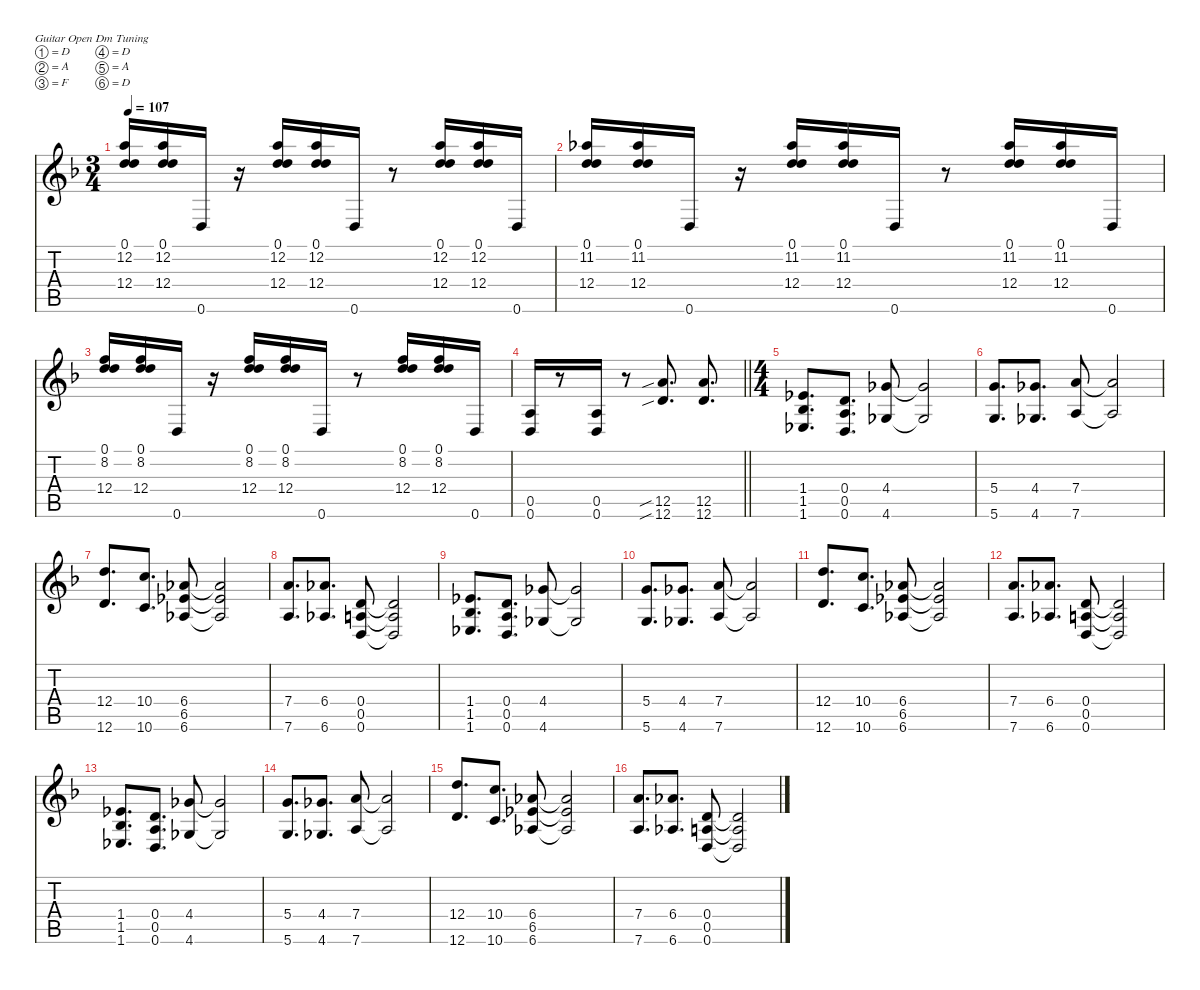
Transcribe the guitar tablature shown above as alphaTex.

\hideDynamics
\bracketExtendMode nobrackets
\singleTrackTrackNamePolicy hidden
\multiTrackTrackNamePolicy hidden
\firstSystemTrackNameMode fullname
\firstSystemTrackNameOrientation horizontal
\otherSystemsTrackNameOrientation horizontal
\track ("Guitar 1" "E-Gt") {defaultSystemsLayout 8 instrument distortionguitar}
\staff {score tabs}
\tuning (D4 A3 F3 D3 A2 D2)
\ts (3 4)
\beaming (8 2 2 2)
\tempo 107
\clef g2
\ks dminor
(12.2{acc forcenatural} 12.4{acc forcenatural} 0.1{acc forcenatural}).16{dy f instrument distortionguitar beam Up} (12.2{acc forcenatural} 12.4{acc forcenatural} 0.1{acc forcenatural}).16{beam Up} 0.6{acc forcenatural}.16{beam Up} r.16{beam Up} (12.2{acc forcenatural} 12.4{acc forcenatural} 0.1{acc forcenatural}).16{beam Up} (12.2{acc forcenatural} 12.4{acc forcenatural} 0.1{acc forcenatural}).16{beam Up} 0.6{acc forcenatural}.16{beam Up} r.8{beam Up} (12.2{acc forcenatural} 12.4{acc forcenatural} 0.1{acc forcenatural}).16{beam Up} (12.2{acc forcenatural} 12.4{acc forcenatural} 0.1{acc forcenatural}).16{beam Up} 0.6{acc forcenatural}.16{beam Up} |
(11.2{acc b} 12.4{acc forcenatural} 0.1{acc forcenatural}).16{beam Up} (11.2{acc b} 12.4{acc forcenatural} 0.1{acc forcenatural}).16{beam Up} 0.6{acc forcenatural}.16{beam Up} r.16{beam Up} (11.2{acc b} 12.4{acc forcenatural} 0.1{acc forcenatural}).16{beam Up} (11.2{acc b} 12.4{acc forcenatural} 0.1{acc forcenatural}).16{beam Up} 0.6{acc forcenatural}.16{beam Up} r.8{beam Up} (11.2{acc b} 12.4{acc forcenatural} 0.1{acc forcenatural}).16{beam Up} (11.2{acc b} 12.4{acc forcenatural} 0.1{acc forcenatural}).16{beam Up} 0.6{acc forcenatural}.16{beam Up} |
(8.2{acc forcenatural} 12.4{acc forcenatural} 0.1{acc forcenatural}).16{beam Up} (8.2{acc forcenatural} 12.4{acc forcenatural} 0.1{acc forcenatural}).16{beam Up} 0.6{acc forcenatural}.16{beam Up} r.16{beam Up} (8.2{acc forcenatural} 12.4{acc forcenatural} 0.1{acc forcenatural}).16{beam Up} (8.2{acc forcenatural} 12.4{acc forcenatural} 0.1{acc forcenatural}).16{beam Up} 0.6{acc forcenatural}.16{beam Up} r.8{beam Up} (8.2{acc forcenatural} 12.4{acc forcenatural} 0.1{acc forcenatural}).16{beam Up} (8.2{acc forcenatural} 12.4{acc forcenatural} 0.1{acc forcenatural}).16{beam Up} 0.6{acc forcenatural}.16{beam Up} |
\barLineRight lightlight
(0.5{acc forcenatural} 0.6{acc forcenatural}).16{beam Up} r.8{beam Up} (0.5{acc forcenatural} 0.6{acc forcenatural}).16{beam Up} r.8{beam Up} (12.5{sib acc forcenatural} 12.6{sib acc forcenatural}).8{d beam Up} (12.5{acc forcenatural} 12.6{acc forcenatural}).8{d beam Up} |
\ts (4 4)
\beaming (8 2 2 2 2)
(1.4{acc b} 1.5{acc b} 1.6{acc b}).8{d beam Up} (0.4{acc forcenatural} 0.5{acc forcenatural} 0.6{acc forcenatural}).8{d beam Up} (4.4{acc b} 4.6{acc b}).8{beam Up} (4.4{t acc b} 4.6{t acc b}).2{beam Up} |
(5.4{acc forcenatural} 5.6{acc forcenatural}).8{d beam Up} (4.4{acc b} 4.6{acc b}).8{d beam Up} (7.4{acc forcenatural} 7.6{acc forcenatural}).8{beam Up} (7.4{t acc forcenatural} 7.6{t acc forcenatural}).2{beam Up} |
(12.4{acc forcenatural} 12.6{acc forcenatural}).8{d beam Up} (10.4{acc forcenatural} 10.6{acc forcenatural}).8{d beam Up} (6.4{acc b} 6.5{acc b} 6.6{acc b}).8{beam Up} (6.4{t acc b} 6.5{t acc b} 6.6{t acc b}).2{beam Up} |
(7.4{acc forcenatural} 7.6{acc forcenatural}).8{d beam Up} (6.4{acc b} 6.6{acc b}).8{d beam Up} (0.4{acc forcenatural} 0.5{acc forcenatural} 0.6{acc forcenatural}).8{beam Up} (0.4{t acc forcenatural} 0.5{t acc forcenatural} 0.6{t acc forcenatural}).2{beam Up} |
(1.4{acc b} 1.5{acc b} 1.6{acc b}).8{d beam Up} (0.4{acc forcenatural} 0.5{acc forcenatural} 0.6{acc forcenatural}).8{d beam Up} (4.4{acc b} 4.6{acc b}).8{beam Up} (4.4{t acc b} 4.6{t acc b}).2{beam Up} |
(5.4{acc forcenatural} 5.6{acc forcenatural}).8{d beam Up} (4.4{acc b} 4.6{acc b}).8{d beam Up} (7.4{acc forcenatural} 7.6{acc forcenatural}).8{beam Up} (7.4{t acc forcenatural} 7.6{t acc forcenatural}).2{beam Up} |
(12.4{acc forcenatural} 12.6{acc forcenatural}).8{d beam Up} (10.4{acc forcenatural} 10.6{acc forcenatural}).8{d beam Up} (6.4{acc b} 6.5{acc b} 6.6{acc b}).8{beam Up} (6.4{t acc b} 6.5{t acc b} 6.6{t acc b}).2{beam Up} |
(7.4{acc forcenatural} 7.6{acc forcenatural}).8{d beam Up} (6.4{acc b} 6.6{acc b}).8{d beam Up} (0.4{acc forcenatural} 0.5{acc forcenatural} 0.6{acc forcenatural}).8{beam Up} (0.4{t acc forcenatural} 0.5{t acc forcenatural} 0.6{t acc forcenatural}).2{beam Up} |
(1.4{acc b} 1.5{acc b} 1.6{acc b}).8{d beam Up} (0.4{acc forcenatural} 0.5{acc forcenatural} 0.6{acc forcenatural}).8{d beam Up} (4.4{acc b} 4.6{acc b}).8{beam Up} (4.4{t acc b} 4.6{t acc b}).2{beam Up} |
(5.4{acc forcenatural} 5.6{acc forcenatural}).8{d beam Up} (4.4{acc b} 4.6{acc b}).8{d beam Up} (7.4{acc forcenatural} 7.6{acc forcenatural}).8{beam Up} (7.4{t acc forcenatural} 7.6{t acc forcenatural}).2{beam Up} |
(12.4{acc forcenatural} 12.6{acc forcenatural}).8{d beam Up} (10.4{acc forcenatural} 10.6{acc forcenatural}).8{d beam Up} (6.4{acc b} 6.5{acc b} 6.6{acc b}).8{beam Up} (6.4{t acc b} 6.5{t acc b} 6.6{t acc b}).2{beam Up} |
(7.4{acc forcenatural} 7.6{acc forcenatural}).8{d beam Up} (6.4{acc b} 6.6{acc b}).8{d beam Up} (0.4{acc forcenatural} 0.5{acc forcenatural} 0.6{acc forcenatural}).8{beam Up} (0.4{t acc forcenatural} 0.5{t acc forcenatural} 0.6{t acc forcenatural}).2{beam Up}
